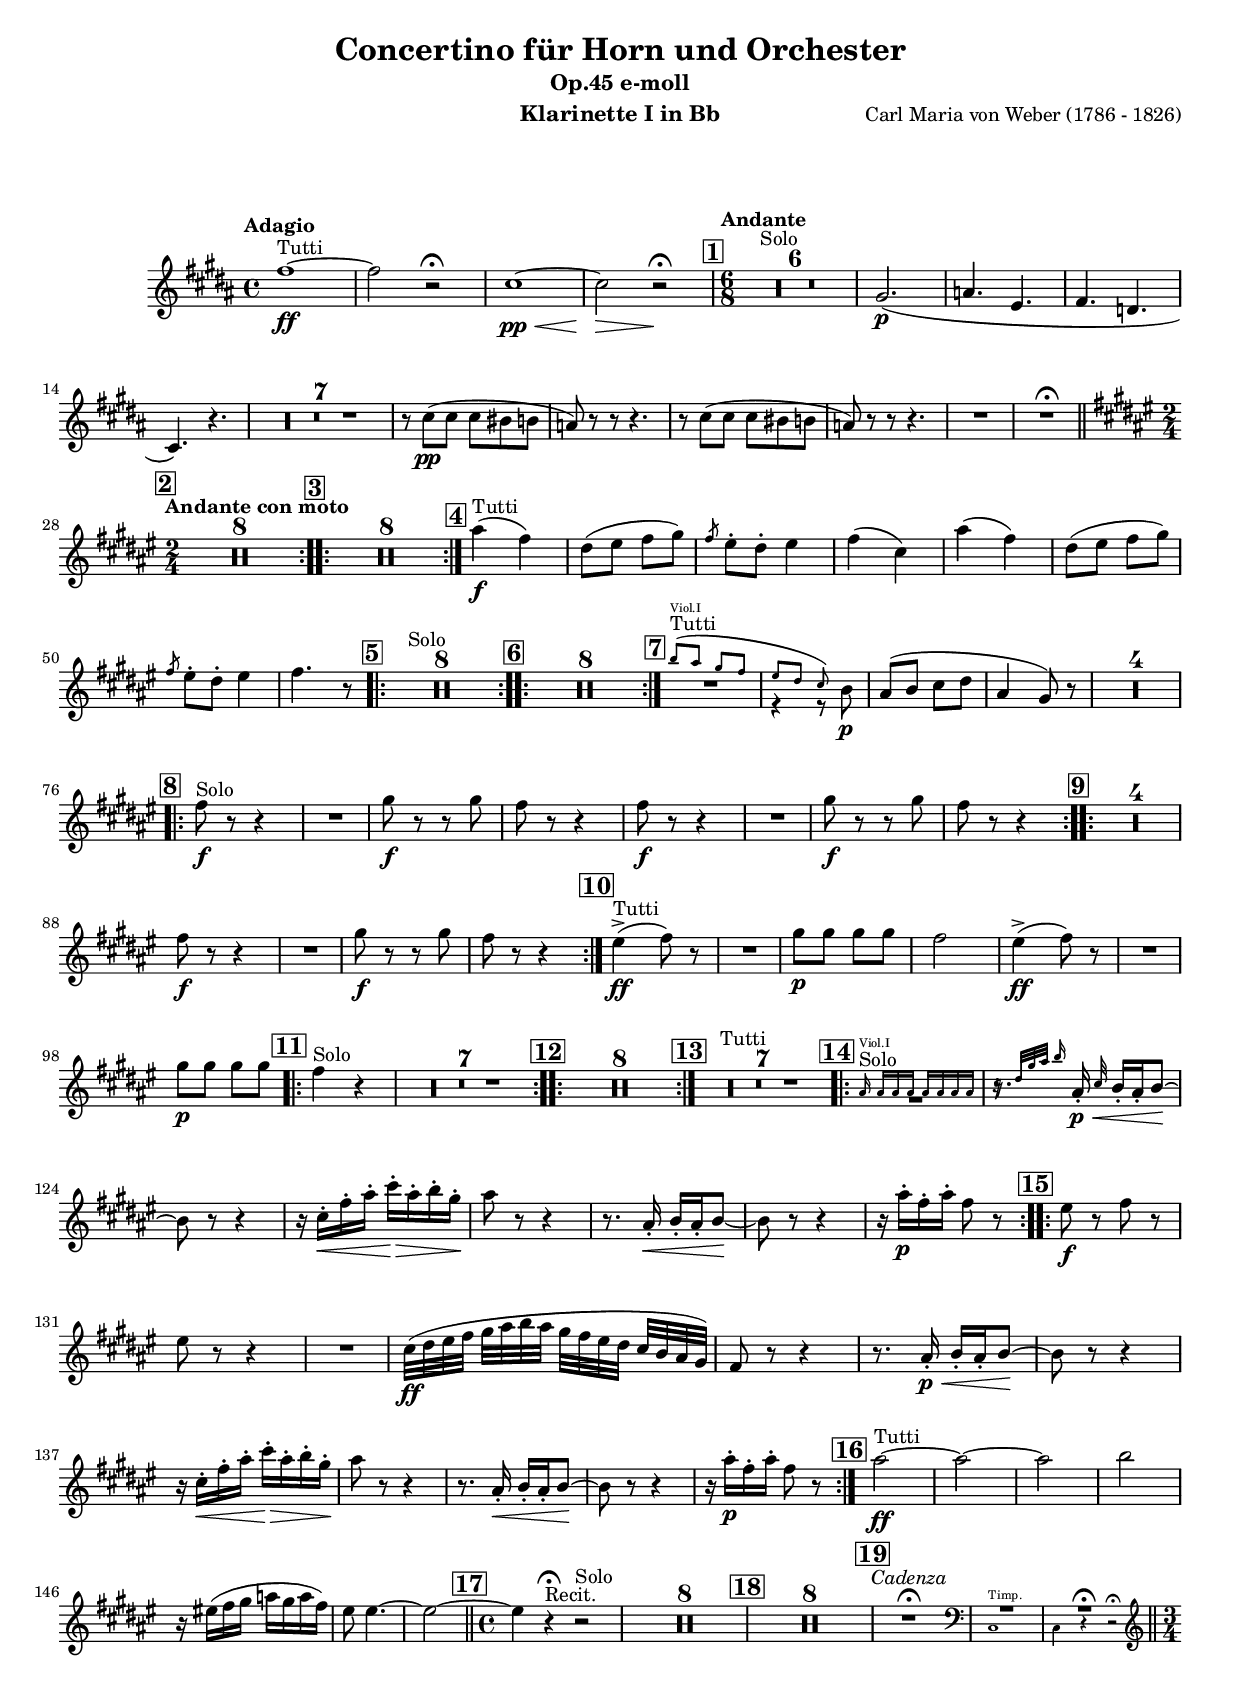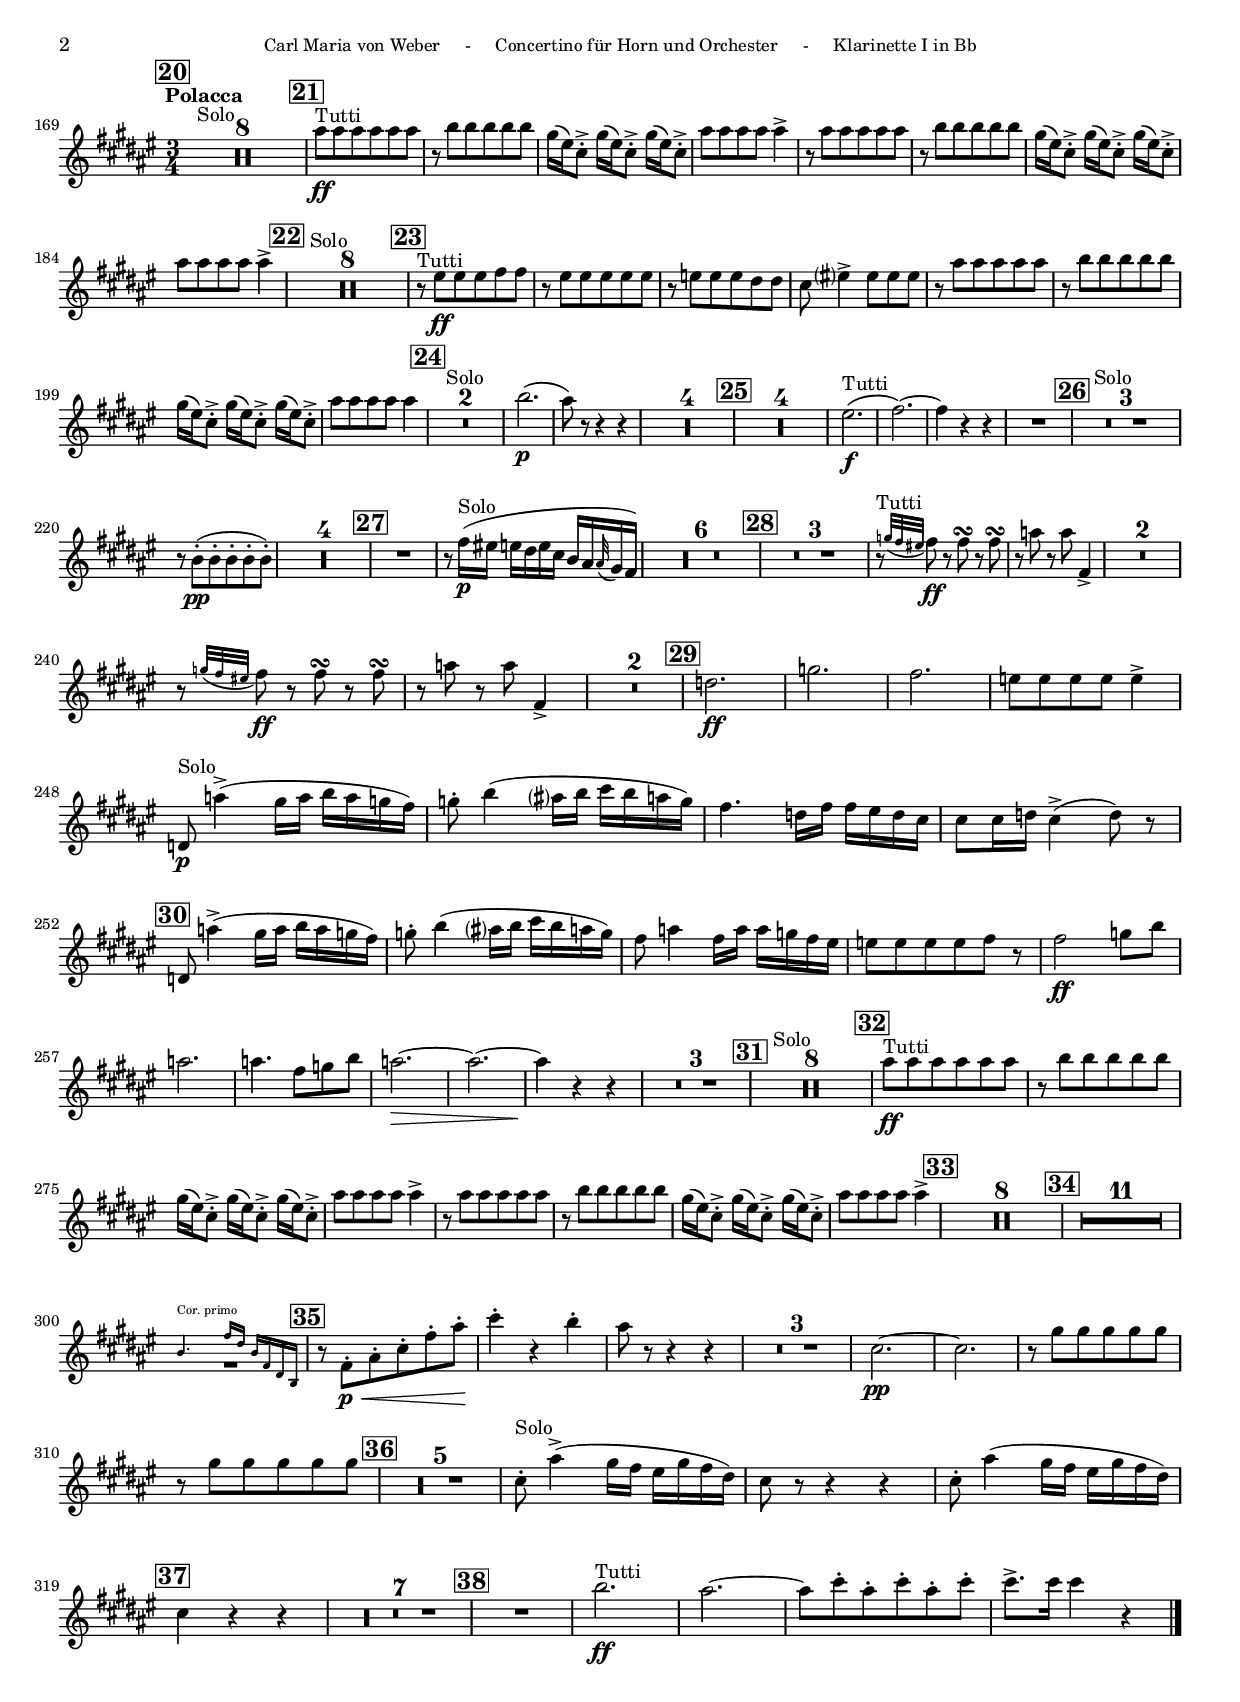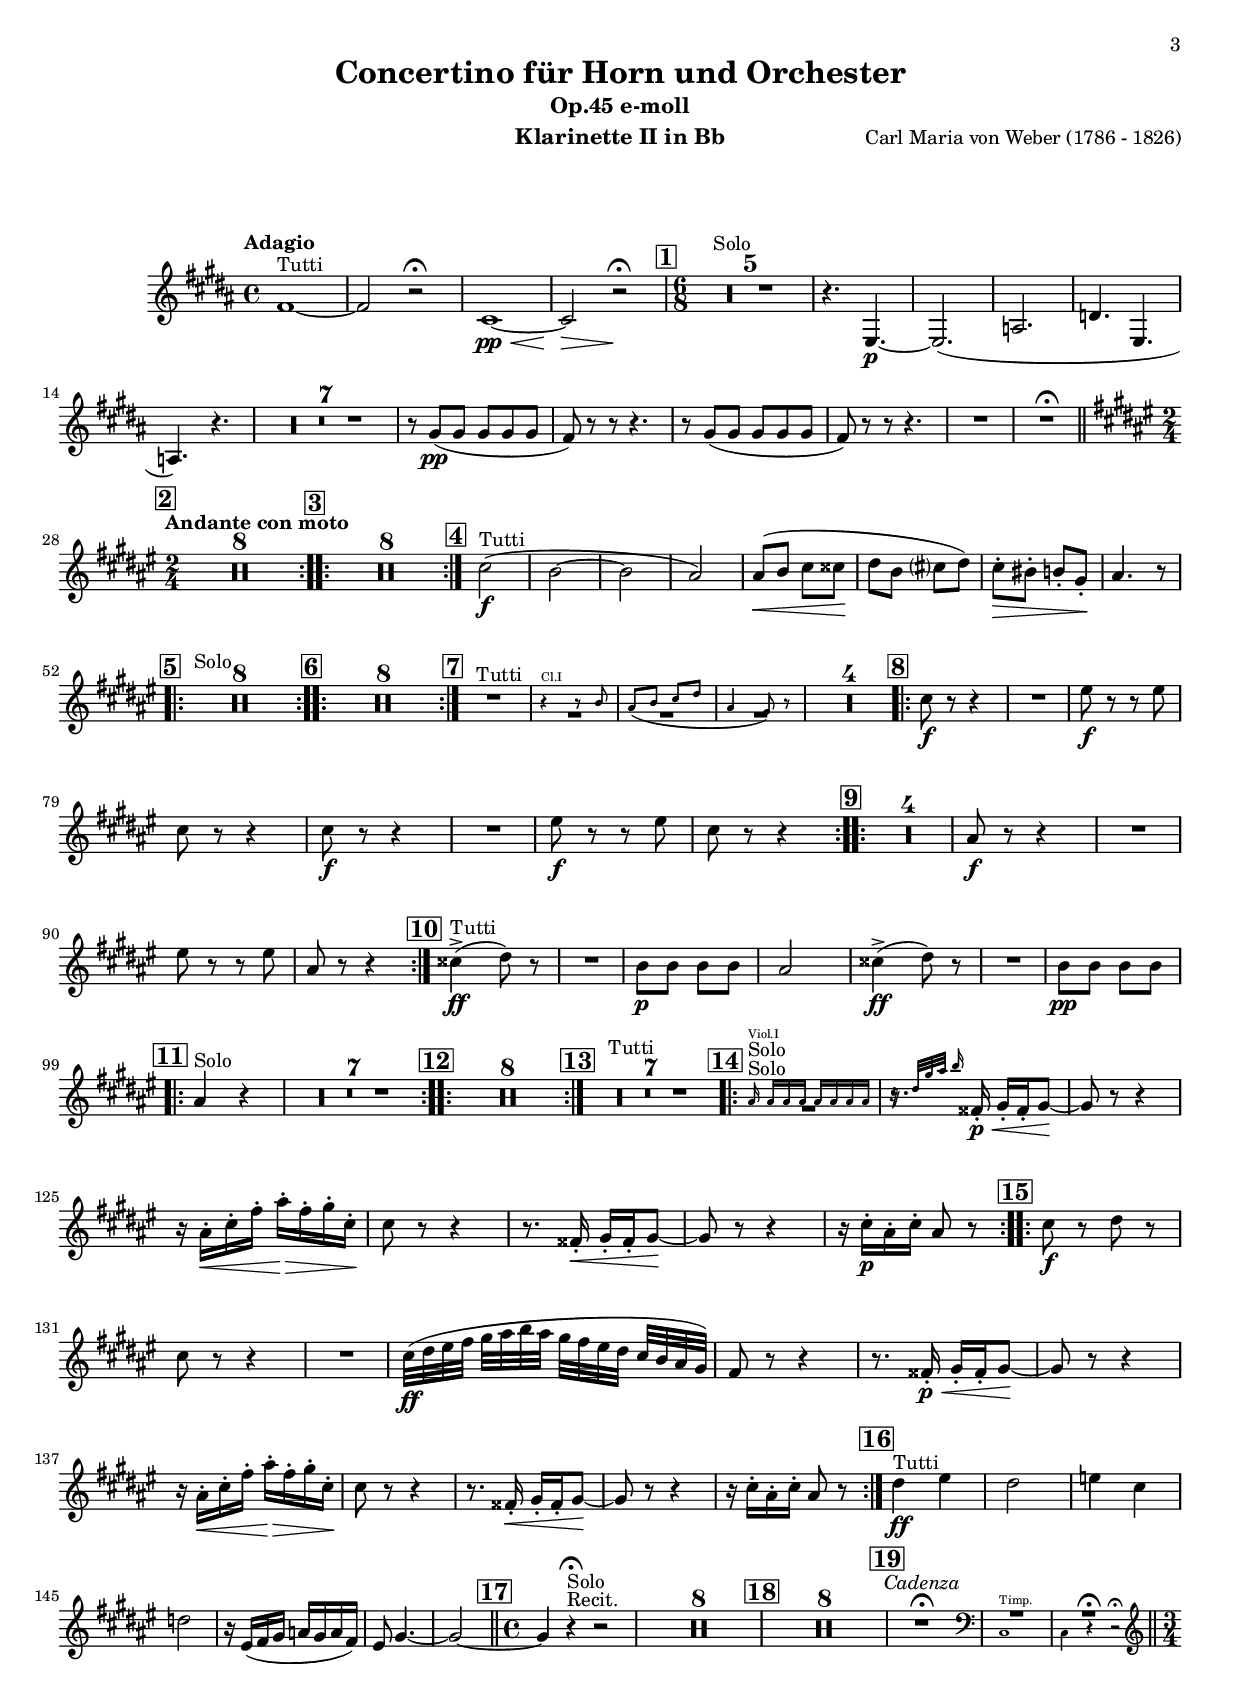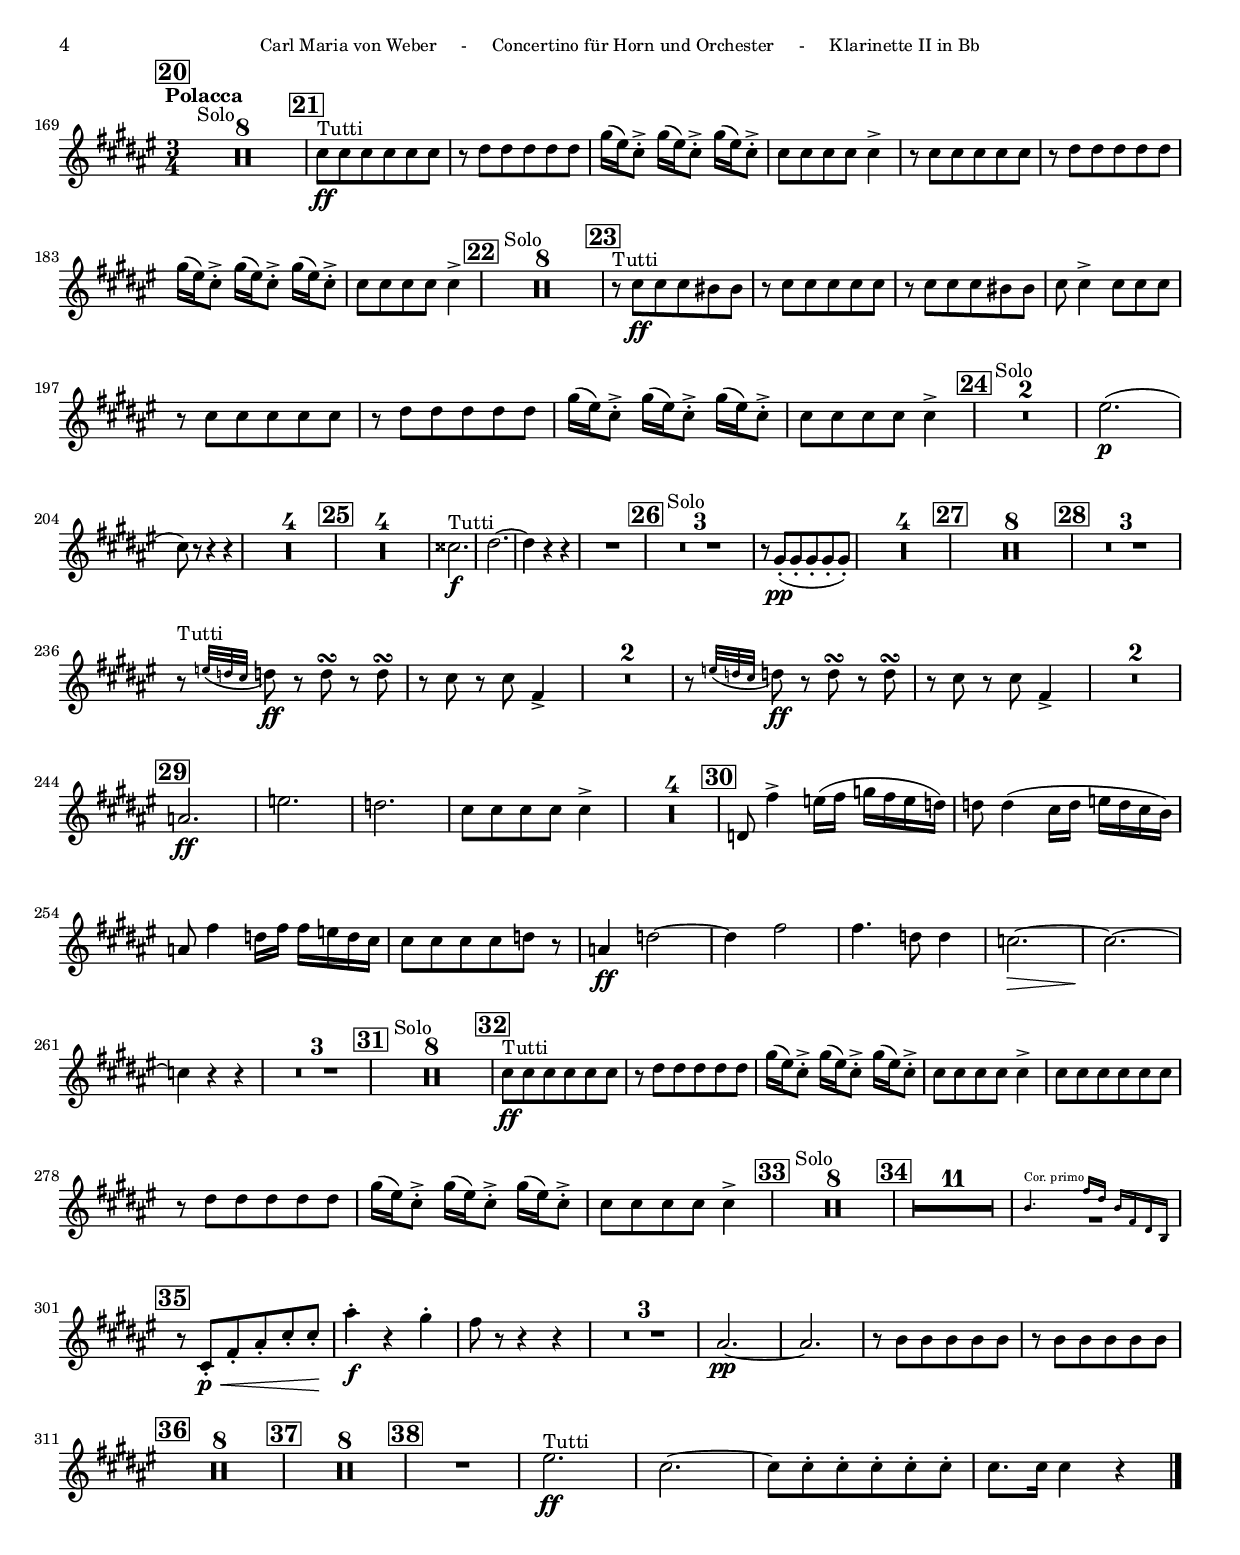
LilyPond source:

\version "2.18.2"
\language "deutsch"

\paper {
    top-margin = 10\mm
    bottom-margin = 10\mm
    left-margin = 10\mm
    right-margin = 10\mm
    ragged-last = ##f
}

\header{
  title = "Concertino für Horn und Orchester"
  subtitle = "Op.45 e-moll"
  composerShort = "Carl Maria von Weber"
  composer = "Carl Maria von Weber (1786 - 1826)"
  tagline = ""
}

% Adapt this for automatic line-breaks
% mBreak = {}
mBreak = { \break }
#(set-global-staff-size 17)

% Useful snippets
pCresc = _\markup { \dynamic p \italic "cresc." }
mfDim = _\markup { \dynamic mf \italic "dim." }
fCantabile = _\markup { \dynamic f \italic "cantabile" }
smorz = _\markup { \italic "smorz." }
sempreFf = _\markup { \italic "sempre" \dynamic ff }
sempreFff = _\markup { \italic "sempre" \dynamic fff }
pocoF = _\markup { \italic "poco" \dynamic f }
ffz = _\markup { \dynamic { ffz } } 
crescMolto = _\markup { \italic "cresc. molto" }
pMoltoCresc = _\markup { \dynamic p \italic "molto cresc." }
sempreCresc = _\markup { \italic "sempre cresc." }
ppEspr = _\markup { \dynamic pp \italic "espr." }
ppiuEspress = _\markup { \dynamic p \italic "più espress." }
pocoCresc = _\markup { \italic "poco cresc." }
mfEspress = _\markup { \dynamic mf \italic "espress." }
pEspress = _\markup { \dynamic p \italic "espress." }
string = ^\markup { \italic "string." }
stringendo = ^\markup { \italic "stringendo" }
pocoString = ^\markup { \italic "poco string." }
sempreStringendo = ^\markup { \italic "sempre stringendo" }
sempreString = ^\markup { \italic "sempre string." }
tuttaForza = _\markup { \italic "tutta forza" }
allargando = _\markup { \italic "allargando" }
pocoMenoMosso = ^\markup {\italic \bold {"Poco meno mosso."} }
rit = ^\markup {\italic {"rit."} }
rall = ^\markup {\italic {"rall."} }
riten = ^\markup {\italic {"riten."} }
ritATempo = ^\markup { \center-align \italic {"  rit. a tempo"} }
aTempo = ^\markup { \italic {"a tempo"} }
moltoRit = ^\markup { \italic {"molto rit."} }
pocoRit = ^\markup {\italic {"poco rit."} }
pocoRiten = ^\markup {\italic {"poco riten."} }
sec = ^\markup {\italic {"sec."} }
pocoRall = ^\markup {\italic {"poco rall."} }
pocoAPocoRall = ^\markup {\italic {"poco a poco rall."} }
pocoAPocoAccel = ^\markup {\italic {"poco a poco accel."} }
pocoAPocoAccelAlD = ^\markup {\italic {"poco a poco accel. al D"} }
sempreAccel = ^\markup {\italic {"sempre accel."} }
solo = ^\markup { "Solo" }
tutti = ^\markup { "Tutti" }
piuF = _\markup { \italic "più" \dynamic f }
piuP = _\markup { \italic "più" \dynamic p }
lento = ^\markup { \italic "Lento" }
accel = ^\markup { \bold { "accel." } }
tempoPrimo = ^\markup { \italic { "Tempo I" } }
cadenza = ^\markup { \italic {"Cadenza"} }

% Adapted from http://lsr.di.unimi.it/LSR/Snippet?id=655
% Make title, subtitle, instrument appear on pages other than the first
#(define (part-not-first-page layout props arg)
   (if (not (= (chain-assoc-get 'page:page-number props -1)
               (ly:output-def-lookup layout 'first-page-number)))
       (interpret-markup layout props arg)
       empty-stencil))

\paper {
  oddHeaderMarkup = \markup
  \fill-line {
    " "
    \on-the-fly #part-not-first-page \fontsize #-1.0 \concat {
      \fromproperty #'header:composerShort
      "     -     "
      \fromproperty #'header:title
      "     -     "
      \fromproperty #'header:instrument
    }
    \on-the-fly #print-page-number-check-first \fromproperty #'page:page-number-string
  }
  evenHeaderMarkup = \markup
  \fill-line {
    \on-the-fly #print-page-number-check-first \fromproperty #'page:page-number-string
    \on-the-fly #part-not-first-page \fontsize #-1.0 \concat {
      \fromproperty #'header:composerShort
      "     -     "
      \fromproperty #'header:title
      "     -     "
      \fromproperty #'header:instrument
    }
    " "
  }
  % Distance between title stuff and music
  markup-system-spacing.basic-distance = #12
  markup-system-spacing.minimum-distance = #12
  markup-system-spacing.padding = #10
  % Distance between music systems
  system-system-spacing.basic-distance = #14
  system-system-spacing.minimum-distance = #14
  % system-system-spacing.padding = #10
  
}

% ---------------------------------------------------------

clarinet_I = {
  \set Score.markFormatter = #format-mark-box-numbers
  \accidentalStyle Score.modern-cautionary
  \compressFullBarRests
  \defaultTimeSignature
  \time 4/4
  \tempo "Adagio"
  \key c \major
  \clef violin
  \relative c' {
    % p1 1
    \tutti
    g''1\ff~ |
    g2 r \fermata |
    d1\pp\<~ |
    d2\> r\! \fermata
    \mark #1
    \time 6/8
    \tempo "Andante"
    \solo
    R1*6/8*6 |
    a2.(\p |
    b4. f |
    g4. es |
    \mBreak
    
    % p1 2
    d4.) r |
    R1*6/8*7 |
    r8 d'(\pp d d cis c |
    b8) r8 r r4. |
    r8 d( d d cis c |
    b8) r8 r r4. |
    R1*6/8 |
    R1*6/8  \fermataMarkup |
    \bar "||"
    \mBreak
    
    % p1 3
    \mark #2
    \time 2/4
    \tempo "Andante con moto"
    \key g \major
    \repeat volta 2 {
      R1*2/4*8
    }
    \mark #3
    \repeat volta 2 {
      R1*2/4*8
    }
    \mark #4
    \tutti
    h'4(\f g) |
    e8( fis g a) |
    \slashedGrace g8 fis8-. e-. fis4 |
    g4( d) |
    h'4( g) |
    e8( fis g a) |
    \mBreak
    
    % p1 4
    \slashedGrace g8 fis8-. e-. fis4 |
    g4. r8 |
    \mark #5
    \solo
    \repeat volta 2 {
      R1*2/4*8
    }
    \mark #6
    \repeat volta 2 {
      R1*2/4*8
    }
    \mark #7
    \tutti
    <<
      {
        \override MultiMeasureRest.staff-position = #0
        R1*2/4 |
        r4 r8 c,\p |
        \revert MultiMeasureRest.staff-position
      }
      \new CueVoice {
        \set instrumentCueName = "Viol.I"
        \stemUp {
          c'8^( h a g |
          fis8 e d) 
        }
      }
    >>
    h( c d e |
    h4 a8) r |
    R1*2/4*4 |
    \mBreak
    
    % p1 5
    \mark #8
    \solo
    \repeat volta 2 {
      g'8\f r r4 |
      R1*2/4 |
      a8\f r r a |
      g8 r r4 |
      g8\f r r4 |
      R1*2/4 |
      a8\f r r a |
      g8 r r4 |
    }
    \mark #9
    \repeat volta 4 {
      R1*2/4*4 |
    \mBreak
    
    % p1 6
      g8\f r r4 |
      R1*2/4 |
      a8\f r r a |
      g8 r r4 |
    }
    \mark #10
    \tutti
    fis4->(\ff g8) r |
    R1*2/4 |
    a8\p a a a |
    g2 |
    fis4(->\ff g8) r |
    R1*2/4 |
    \mBreak
    
    % p1 7
    a8\p a a a |
    \mark #11
    \solo
    \repeat volta 2 {
      g4 r |
      R1*2/4*7 |
    }
    \mark #12
    \repeat volta 2 {
      R1*2/4*8 |
    }
    \mark #13
    \tutti
    R1*2/4*7
    \mark #14
    \repeat volta 2 {
      <<
        {
          \solo
          \override MultiMeasureRest.staff-position = #-4
          R1*2/4 |
          r8. h,16-.\p\< \grace d32 c16-. h-. c8~\! |
          \revert MultiMeasureRest.staff-position
        }
        \new CueVoice {
          \set instrumentCueName = "Viol.I"
          \stemUp {
            h16 h[ h h] h h h h|
            r32 e[ a h] c16
          }
        }
      >>
      \mBreak
      
      %p1 8
      c,8 r r4 |
      r16 d-.\< g-. h-. d-.\> h-. c-. a-.\! |
      h8 r r4 |
      r8. h,16-.\< c-. h-. c8~\! |
      c8 r r4 |
      r16 h'-.\p g-. h-. g8 r |
    }
    \mark #15
    \repeat volta 2 {
      fis8\f r g r |
      \mBreak
      
      %p1 9
      fis8 r r4 |
      R1*2/4 |
      d32\ff( [e fis g] a [h c h] a [g fis e] d [c h a)] |
      g8 r r4 |
      r8. h16-.\p\< c-. h-. c8~\! |
      c8 r r4 |
      \mBreak

      %p1 10
      r16 d-.\< g-. h-. d-.\> h-. c-. a-.\! |
      h8 r r4 |
      r8. h,16-.\< c-. h-. c8~\! |
      c8 r r4 |
      r16 h'-.\p g-. h-. g8 r |
    }
    \mark #16
    \tutti
    h2~\ff |
    h2~ |
    h2 |
    c2 |
    \mBreak

    % p1 10
    r16 fis,!( g a b a b g) |
    fis8 fis4.~ |
    fis2~ |
    \mark #17
    \bar "||"
    \time 4/4
    fis4 r\fermata ^\markup { "Recit." } r2 \solo |
    R1*8 |
    \mark #18
    R1*8 |
    \mark #19
    R1\fermataMarkup\cadenza
    <<
      {
        \override MultiMeasureRest.staff-position = #2
        R1 |
        R1\fermataMarkup |
        \revert MultiMeasureRest.staff-position
      }
      \new CueVoice {
        \set instrumentCueName = "Timp."
        \clef bass
        \stemDown {
          d,,1 |
          d4 r r2\fermata |
        }
      }
    >>
    \clef violin
    \bar "||"
    \mBreak
    
    % p2 1
    \time 3/4
    \mark #20
    \tempo "Polacca"
    \solo
    R1*3/4*8 |
    \mark #21
    \tutti
    h'''8\ff \repeat unfold 5 { h8 } |
    r8 \repeat unfold 5 { c8 } |
    \repeat unfold 3 { a16( fis) d8-.-> } |
    \repeat unfold 4 h'8 h4-> |
    r8 \repeat unfold 5 { h8 } |
    r8 \repeat unfold 5 { c8 } |
    \repeat unfold 3 { a16( fis) d8-.-> } |
    \mBreak
    
    % p2 2
    \repeat unfold 4 h'8 h4-> |
    \mark #22
    \solo
    R1*3/4*8 |
    \mark #23
    \tutti
    r8 fis\ff fis fis g g |
    r8 \repeat unfold 5 { fis } |
    r8 \repeat unfold 3 f e e |
    d8 fis4-> \repeat unfold 3 fis8 |
    r8 \repeat unfold 5 h |
    r8 \repeat unfold 5 c |
    \mBreak
    
    % p2 3
    \repeat unfold 3 { a16( fis) d8-.-> } |
    \repeat unfold 4 h'8 h4 |
    \mark #24
    \solo
    R1*3/4*2 |
    c2.(\p |
    h8) r8 r4 r |
    R1*3/4*4 |
    \mark #25
    R1*3/4*4 |
    \tutti
    fis2.(\f |
    g2.)~ |
    g4 r r |
    R1*3/4 |
    \mark #26
    \solo
    R1*3/4*3 |
    \mBreak
    
    % p2 4
    r8 c,8-.(\pp \repeat unfold 3 c-. c-.)|
    R1*3/4*4 |
    \mark #27
    R1*3/4*1 |
    r8 g'16 \solo (\p fis! f e f d c h \appoggiatura h32 a16 g) |
    R1*3/4*6 |
    \mark #28
    R1*3/4*3 |
    \tutti
    r8 \appoggiatura { as'32 g fis! } g8\ff r g\turn r g\turn |
    r8 b8 r b g,4-> |
    R1*3/4*2 |
    \mBreak
    
    % p2 5
    r8 \appoggiatura { as'32 g fis! } g8\ff r g\turn r g\turn |
    r8 b8 r b g,4-> |
    R1*3/4*2 |
    \mark #29
    es'2.\ff |
    as2. |
    g2. |
    \repeat unfold 4 f8 f4-> |
    \mBreak
    
    % p2 6
    \solo
    es,8\p b''4->( a16 b c b as g) |
    as8-. c4( h16 c d c b as) |
    g4. es16 g g fis es d |
    d8 d16 es d4(-> es8) r |
    \mBreak
    
    % p2 7
    \mark #30
    es,8 b''4->( a16 b c b as g) |
    as8-. c4( h16 c d c b as) |
    g8 b4 g16 b b as g fis |
    \repeat unfold 4 f8 g r |
    g2\ff as8 c |
    \mBreak
    
    % p2 8
    b2. |
    b4. g8 as c |
    b2.~\> |
    b2.~ |
    b4\! r r |
    R1*3/4*3 |
    \mark #31
    \solo
    R1*3/4*8 |
    \mark #32
    \tutti
    h8\ff \repeat unfold 5 h8 |
    r8 \repeat unfold 5 c |
    \mBreak
    
    % p2 9
    \repeat unfold 3 { a16( fis) d8-.-> } |
    \repeat unfold 4 h'8 h4-> |
    r8 \repeat unfold 5 h8 |
    r8 \repeat unfold 5 c |
    \repeat unfold 3 { a16( fis) d8-.-> } |
    \repeat unfold 4 h'8 h4-> |
    \mark #33
    R1*3/4*8 |
    \mark #34
    R1*3/4*11 |
    \mBreak
    
    % p2 10
    <<
      {
        \override MultiMeasureRest.staff-position = #-4
        R1*3/4 |
        \revert MultiMeasureRest.staff-position
      }
      \new CueVoice {
        \set instrumentCueName = "Cor. primo"
        \stemUp {
          c,4. g'16 e c g e c |
        }
      }
    >>
    \mark #35
    r8 g'-.\p\< h-. d-. g-. h-.\! | 
    d4-. r c-. |
    h8 r r4 r |
    R1*3/4*3 |
    d,2.~\pp |
    d2. |
    r8 \repeat unfold 5 a' |
    \mBreak
    
    % p2 11
    r8 \repeat unfold 5 a |
    \mark #36
    R1*3/4*5 |
    \solo
    d,8-. h'4(-> a16 g fis a g e) |
    d8 r r4 r |
    d8-. h'4( a16 g fis a g e) |
    \mBreak
    
    % p2 12
    \mark #37
    d4 r r |
    R1*3/4*7 |
    \mark #38
    R1*3/4 |
    \tutti
    c'2.\ff
    h2.~ |
    h8 d-. h-. d-. h-. d-. |
    d8.-> d16 d4 r |
    \bar "|."
  }
}

clarinet_II = {
  \set Score.markFormatter = #format-mark-box-numbers
  \accidentalStyle Score.modern-cautionary
  \compressFullBarRests
  \defaultTimeSignature
  \time 4/4
  \tempo "Adagio"
  \tutti
  \key c \major
  \clef violin
  \relative c' {
    % p1 1
    g'1~ |
    g2 r \fermata |
    d1\pp\<~ |
    d2\> r\! \fermata
    \mark #1
    \solo
    \time 6/8
    R1*5/8*6 |
    r4. f,4.~\p |
    f2.( |
    b2. |
    es4. f, |
    \mBreak
    
    % p1 2
    b4.) r |
    R1*6/8*7 |
    r8 a'(\pp a a a a |
    g8) r8 r r4. |
    r8 a( a a a a |
    g8) r8 r r4. |
    R1*6/8 |
    R1*6/8  \fermataMarkup |
    \bar "||"
    \mBreak
    
    %p1 3
    \mark #2
    \time 2/4
    \key g \major
    \tempo "Andante con moto"
    \repeat volta 2 {
      R1*2/4*8
    }
    \mark #3
    \repeat volta 2 {
      R1*2/4*8
    }
    \mark #4
    \tutti
    d'2(\f |
    c2~ |
    c2 |
    h2) |
    h8\< (c d dis\! |
    e8 c d e) |
    d8-.\> cis-. c-. a-.\! |
    h4. r8 |
    \mBreak
    
    %p1 4
    \mark #5
    \solo
    \repeat volta 2 {
      R1*2/4*8
    }
    \mark #6
    \repeat volta 2 {
      R1*2/4*8
    }
    \mark #7
    \tutti
    R1*2/4
    <<
      {
        \override MultiMeasureRest.staff-position = #-4
        R1*2/4*3 |
        \revert MultiMeasureRest.staff-position
      }
      \new CueVoice {
        \set instrumentCueName = "Cl.I"
        \stemUp {
          r4 r8 c |
          h8( c d e |
          h4 a8) r |
        }
      }
    >>
    R1*2/4*4 |
    \mark #8
    \repeat volta 2 {
      d8\f r r4 |
      R1*2/4 |
      fis8\f r r fis |
      \mBreak
      
      % p1 5
      d8 r r4 |
      d8\f r r4 |
      R1*2/4 |
      fis8\f r r fis |
      d8 r r4 |
    }
    
    \repeat volta 2 {
      \mark #9
      R1*2/4*4 |
      h8\f r r4 |
      R1*2/4 |
      \mBreak
      
      % p1 6
      fis'8 r r fis |
      h,8 r r4 |
    }
    \mark #10
    \tutti
    dis4->(\ff e8) r |
    R1*2/4 |
    c8\p c c c |
    h2 |
    dis4->(\ff e8)\! r |
    R1*2/4 |
    c8\pp c c c |
    \mBreak
    
    % p1 7
    \repeat volta 2 {
      \mark #11
      \solo
      h4 r |
      R1*2/4*7 |
    }
    \mark #12
    \repeat volta 2 {
      R1*2/4*8 |
    }
    \mark #13
    \tutti
    R1*2/4*7
    \mark #14
    \solo
    \repeat volta 2 {
      <<
        {
          \solo
          \override MultiMeasureRest.staff-position = #-4
          R1*2/4 |
          r8. gis16-.\p\< a-. gis-. a8~\! |
          \revert MultiMeasureRest.staff-position
        }
        \new CueVoice {
          \set instrumentCueName = "Viol.I"
          \stemUp {
            h16 h[ h h] h h h h|
            r32 e[ a h] c16
          }
        }
      >>
      a,8 r r4 |
      \mBreak
      
      % p1 8
      r16 h-.\< d-. g-. h-.\> g-. a-. d,-.\! |
      d8 r r4 |
      r8. gis,16-.\< a-. gis-. a8~\! |
      a8 r r4 |
      r16 d-.\p h-. d-. h8 r |
    }
    \mark #15
    \repeat volta 2 {
      d8\f r e r |
      \mBreak
      
      % p1 9
      d8 r r4 |
      R1*2/4 |
      d32\ff( [e fis g] a [h c h] a [g fis e] d [c h a]) |
      g8 r r4 |
      r8. gis16-.\p\< a-. gis-. a8~\! |
      a8 r r4 |
      \mBreak

      % p1 10
      r16 h-.\< d-. g-. h-.\> g-. a-. d,-.\! |
      d8 r r4 |
      r8. gis,16-.\< a-. gis-. a8~\! |
      a8 r r4 |
      r16 d-. h-. d-. h8 r |
    }
    \mark #16
    \tutti
    e4\ff fis |
    e2 |
    f4 d |
    \mBreak
    
    % p1 11
    es 2|
    r16 fis,( g a b a b g) |
    fis8 a4.~ |
    a2~ |
    \mark #17
    \bar "||"
    \time 4/4
    a4 r\fermata ^\markup { "Recit." } \solo r2 |
    R1*8 |
    \mark #18
    R1*8 |
    \mark #19
    R1\fermataMarkup\cadenza
    <<
      {
        \override MultiMeasureRest.staff-position = #2
        R1 |
        R1\fermataMarkup |
        \revert MultiMeasureRest.staff-position
      }
      \new CueVoice {
        \set instrumentCueName = "Timp."
        \clef bass
        \stemDown {
          d,,1 |
          d4 r r2\fermata |
        }
      }
    >>
    \clef violin
    \bar "||"
    \mBreak

    % p2 1
    \mark #20
    \solo
    \time 3/4
    \tempo "Polacca"
    R1*3/4*8 |
    \mark #21
    \tutti
    d''8\ff \repeat unfold 5 { d8 } |
    r8 \repeat unfold 5 { e8 } |
    \repeat unfold 3 { a16( fis) d8-.-> } |
    \repeat unfold 4 d8 d4-> |
    r8 \repeat unfold 5 { d8 } |
    r8 \repeat unfold 5 { e8 } |
    \mBreak
    
    % p2 2
    \repeat unfold 3 { a16( fis) d8-.-> } |
    \repeat unfold 4 d8 d4-> |
    \mark #22
    \solo
    R1*3/4*8 |
    \mark #23
    \tutti
    r8 d\ff d d cis cis |
    r8 \repeat unfold 5 { d } |
    r8 \repeat unfold 3 d cis cis |
    d8 d4-> \repeat unfold 3 d8 |
    \mBreak
    
    % p2 3
    r8 \repeat unfold 5 d |
    r8 \repeat unfold 5 e |
    \repeat unfold 3 { a16( fis) d8-.-> } |
    \repeat unfold 4 d8 d4-> |
    \mark #24
    \solo
    R1*3/4*2 |
    fis2.(\p |
    \mBreak
    
    % p2 4
    d8) r8 r4 r |
    R1*3/4*4 |
    \mark #25
    R1*3/4*4 |
    \tutti
    dis2.\f |
    e2.~ |
    e4 r r |
    R1*3/4
    \mark #26
    \solo
    R1*3/4*3 |
    r8 a,8-.(\pp \repeat unfold 3 a-. a-.) |
    R1*3/4*4 |
    \mark #27
    R1*3/4*8 |
    \mark #28
    R1*3/4*3 |
    \mBreak
    
    % p2 5
    \tutti
    r8 \appoggiatura { f'32 es d } es!8\ff r es\turn r es\turn |
    r8 d8 r d g,4-> |
    R1*3/4*2 |
    r8 \appoggiatura { f'32 es d } es!8\ff r es\turn r es\turn |
    r8 d8 r d g,4-> |
    R1*3/4*2 |
    \mBreak
    
    % p2 6
    \mark #29
    b2.\ff |
    f'2. |
    es2. |
    \repeat unfold 4 d8 d4-> |
    R1*3/4*4 |
    \mark #30
    es,8 g'4-> f16( g as g f es) |
    es8 es4( d16 es f es d c) |
    \mBreak
    
    % p2 7
    b8 g'4 es16 g g f es d |
    \repeat unfold 4 d8 es r |
    b4\ff es2~ |
    es4 g2 |
    g4. es8 es4 |
    des2.~\> |
    des2.~\! |
    \mBreak

    % p2 8
    des4 r r |
    R1*3/4*3 |
    \mark #31
    \solo
    R1*3/4*8 |
    \mark #32
    \tutti
    d8\ff \repeat unfold 5 d8 |
    r8 \repeat unfold 5 e |
    \repeat unfold 3 { a16( fis) d8-.-> } |
    \repeat unfold 4 d8 d4-> |
    \repeat unfold 6 d8 |
    \mBreak
    
    % p2 9
    r8 \repeat unfold 5 e |
    \repeat unfold 3 { a16( fis) d8-.-> } |
    \repeat unfold 4 d8 d4-> |
    \mark #33
    \solo
    R1*3/4*8 |
    \mark #34
    R1*3/4*11 |
    <<
      {
        \override MultiMeasureRest.staff-position = #-4
        R1*3/4 |
        \revert MultiMeasureRest.staff-position
      }
      \new CueVoice {
        \set instrumentCueName = "Cor. primo"
        \stemUp {
          c4. g'16 e c g e c |
        }
      }
    >>
    \mBreak
    
    % p2 10
    \mark #35
    r8 d-.\p\< g-. h-. d-. d-.\! |
    h'4-.\f r a-. |
    g8 r r4 r |
    R1*3/4*3 |
    h,2.~\pp |
    h2. |
    r8 \repeat unfold 5 c |
    r8 \repeat unfold 5 c |
    \mBreak
    
    % p2 11
    \mark #36
    R1*3/4*8 |
    \mark #37
    R1*3/4*8 |
    \mark #38
    R1*3/4*1 |
    \tutti
    fis2.\ff
    d2.~ |
    d8 d-. d-. d-. d-. d-. |
    d8. d16 d4 r |
    \bar "|."
  }
}


% ---------------------------------------------------------

%{
\bookpart {
  \header{
    instrument = "Klarinette I in A"
  }
  \score {
    \new Staff {
      \compressFullBarRests
      \set Score.markFormatter = #format-mark-box-numbers
      \override DynamicLineSpanner.staff-padding = #3
      \accidentalStyle Score.modern-cautionary
      <<
      {
        \transpose a a \clarinet_I
      }
      \\
      {
        \transpose a a \clarinet_II
      }
      >>
    }
  }
}
%}

\bookpart {
  \header{
    instrument = "Klarinette I in Bb"
  }
  \score {
    \new Staff {
      \compressFullBarRests
      \set Score.markFormatter = #format-mark-box-numbers
      \override DynamicLineSpanner.staff-padding = #3
      \accidentalStyle Score.modern-cautionary
      \new Voice {
        \transpose b a \clarinet_I
      }
    }
  }
}


\bookpart {
  \header{
    instrument = "Klarinette II in Bb"
  }
  \score {
    \new Staff {
      \compressFullBarRests
      \set Score.markFormatter = #format-mark-box-numbers
      \override DynamicLineSpanner.staff-padding = #3
      \accidentalStyle Score.modern-cautionary
      \new Voice {
        \transpose b a \clarinet_II
      }
    }
  }
}
